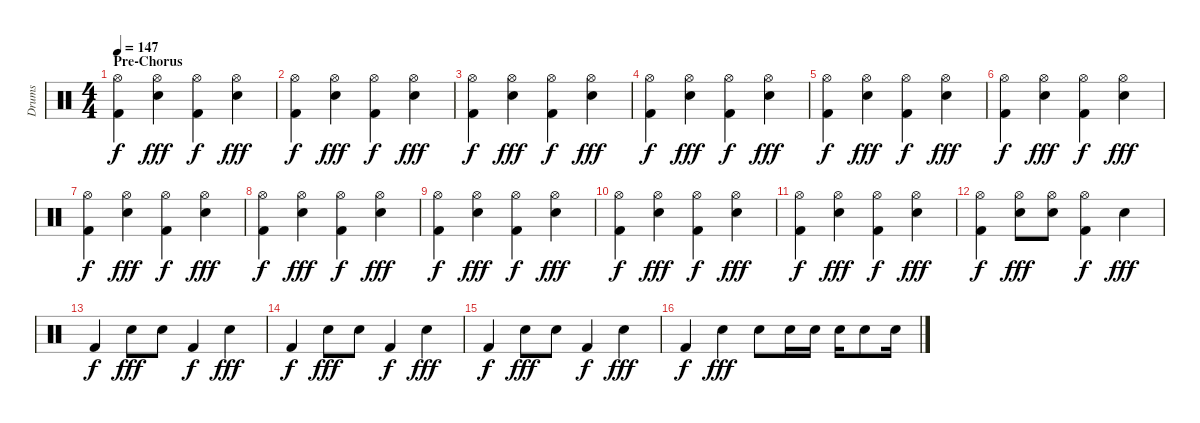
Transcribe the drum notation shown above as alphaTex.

\track ("Drums" "Drums") {instrument percussion}
\staff {score}
\articulation defaults
\ts (4 4)
\section ("" "Pre-Chorus")
\tempo 147
\clef neutral
\ks c
("Hi-Hat (open)" "Kick (hit) 2").4{dy f} ("Hi-Hat (open)" "Snare (hit) 2").4{dy fff} ("Hi-Hat (open)" "Kick (hit) 2").4{dy f} ("Hi-Hat (open)" "Snare (hit) 2").4{dy fff} |
("Hi-Hat (open)" "Kick (hit) 2").4{dy f} ("Hi-Hat (open)" "Snare (hit) 2").4{dy fff} ("Hi-Hat (open)" "Kick (hit) 2").4{dy f} ("Hi-Hat (open)" "Snare (hit) 2").4{dy fff} |
("Hi-Hat (open)" "Kick (hit) 2").4{dy f} ("Hi-Hat (open)" "Snare (hit) 2").4{dy fff} ("Hi-Hat (open)" "Kick (hit) 2").4{dy f} ("Hi-Hat (open)" "Snare (hit) 2").4{dy fff} |
("Hi-Hat (open)" "Kick (hit) 2").4{dy f} ("Hi-Hat (open)" "Snare (hit) 2").4{dy fff} ("Hi-Hat (open)" "Kick (hit) 2").4{dy f} ("Hi-Hat (open)" "Snare (hit) 2").4{dy fff} |
("Hi-Hat (open)" "Kick (hit) 2").4{dy f} ("Hi-Hat (open)" "Snare (hit) 2").4{dy fff} ("Hi-Hat (open)" "Kick (hit) 2").4{dy f} ("Hi-Hat (open)" "Snare (hit) 2").4{dy fff} |
("Hi-Hat (open)" "Kick (hit) 2").4{dy f} ("Hi-Hat (open)" "Snare (hit) 2").4{dy fff} ("Hi-Hat (open)" "Kick (hit) 2").4{dy f} ("Hi-Hat (open)" "Snare (hit) 2").4{dy fff} |
("Hi-Hat (open)" "Kick (hit) 2").4{dy f} ("Hi-Hat (open)" "Snare (hit) 2").4{dy fff} ("Hi-Hat (open)" "Kick (hit) 2").4{dy f} ("Hi-Hat (open)" "Snare (hit) 2").4{dy fff} |
("Hi-Hat (open)" "Kick (hit) 2").4{dy f} ("Hi-Hat (open)" "Snare (hit) 2").4{dy fff} ("Hi-Hat (open)" "Kick (hit) 2").4{dy f} ("Hi-Hat (open)" "Snare (hit) 2").4{dy fff} |
("Hi-Hat (open)" "Kick (hit) 2").4{dy f} ("Hi-Hat (open)" "Snare (hit) 2").4{dy fff} ("Hi-Hat (open)" "Kick (hit) 2").4{dy f} ("Hi-Hat (open)" "Snare (hit) 2").4{dy fff} |
("Hi-Hat (open)" "Kick (hit) 2").4{dy f} ("Hi-Hat (open)" "Snare (hit) 2").4{dy fff} ("Hi-Hat (open)" "Kick (hit) 2").4{dy f} ("Hi-Hat (open)" "Snare (hit) 2").4{dy fff} |
("Hi-Hat (open)" "Kick (hit) 2").4{dy f} ("Hi-Hat (open)" "Snare (hit) 2").4{dy fff} ("Hi-Hat (open)" "Kick (hit) 2").4{dy f} ("Hi-Hat (open)" "Snare (hit) 2").4{dy fff} |
("Hi-Hat (open)" "Kick (hit) 2").4{dy f} ("Hi-Hat (open)" "Snare (hit) 2").8{dy fff} ("Hi-Hat (open)" "Snare (hit) 2").8 ("Hi-Hat (open)" "Kick (hit) 2").4{dy f} "Snare (hit) 2".4{dy fff} |
"Kick (hit) 2".4{dy f} "Snare (hit) 2".8{dy fff} "Snare (hit) 2".8 "Kick (hit) 2".4{dy f} "Snare (hit) 2".4{dy fff} |
"Kick (hit) 2".4{dy f} "Snare (hit) 2".8{dy fff} "Snare (hit) 2".8 "Kick (hit) 2".4{dy f} "Snare (hit) 2".4{dy fff} |
"Kick (hit) 2".4{dy f} "Snare (hit) 2".8{dy fff} "Snare (hit) 2".8 "Kick (hit) 2".4{dy f} "Snare (hit) 2".4{dy fff} |
"Kick (hit) 2".4{dy f} "Snare (hit) 2".4{dy fff} "Snare (hit) 2".8 "Snare (hit) 2".16 "Snare (hit) 2".16 "Snare (hit) 2".16 "Snare (hit) 2".8 "Snare (hit) 2".16
